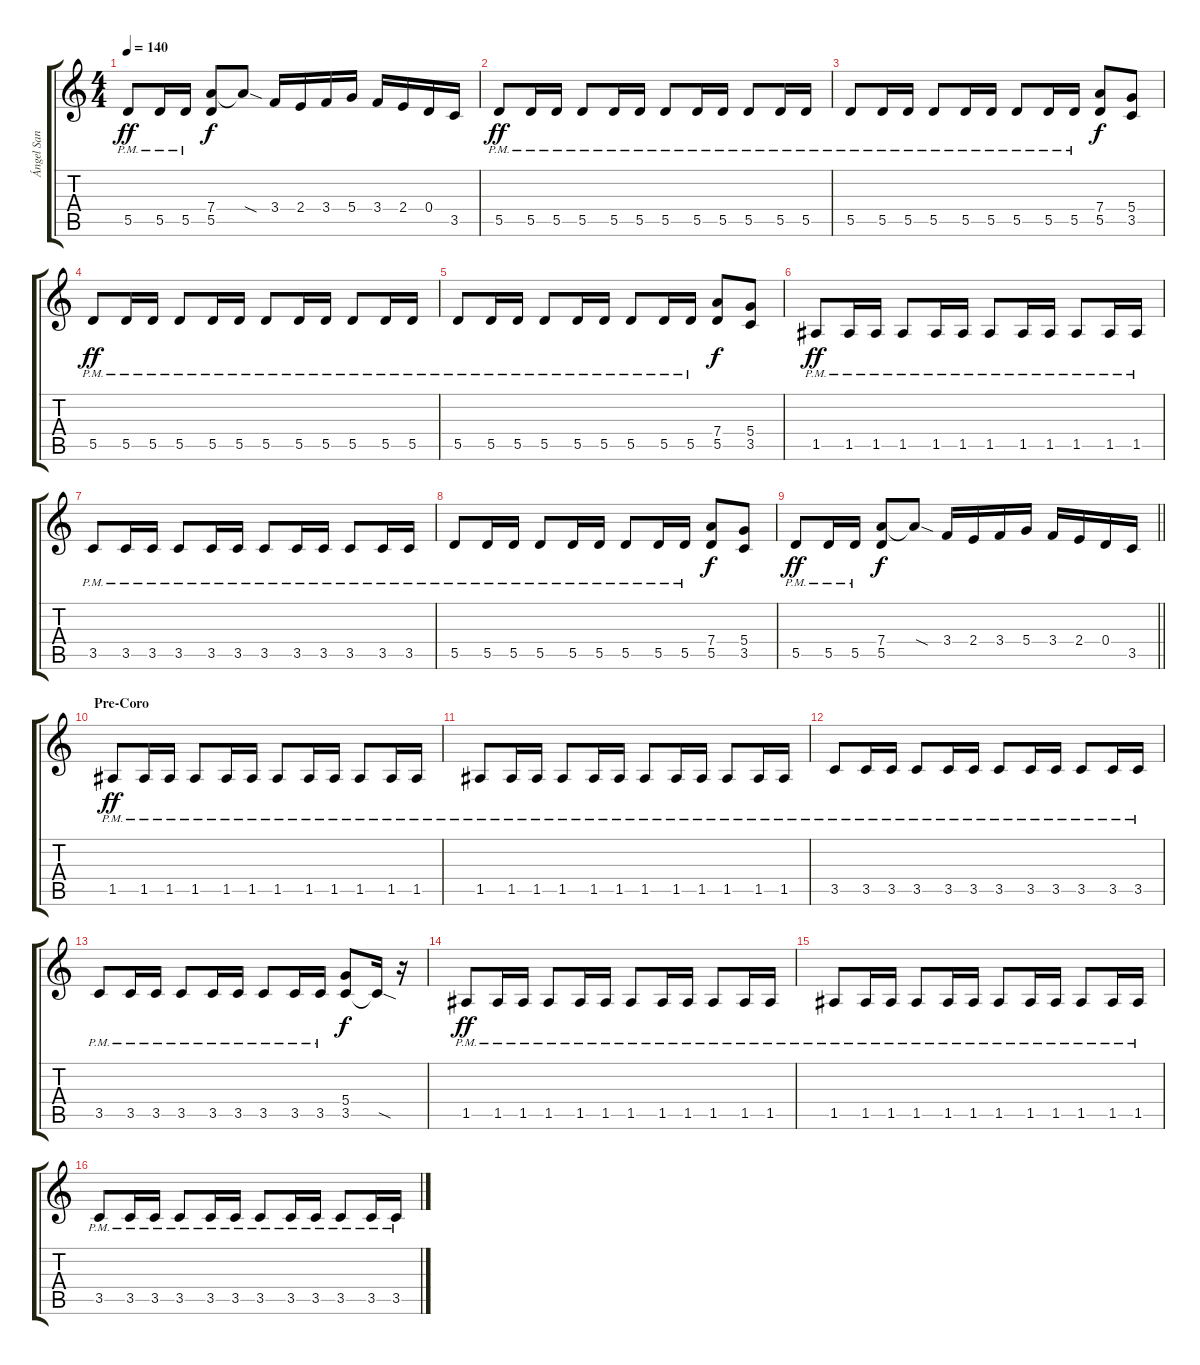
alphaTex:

\track ("Ángel San Juan" "Ángel San ") {instrument distortionguitar}
\staff {score tabs}
\tuning (E4 B3 G3 D3 A2 E2) {hide}
\ts (4 4)
\tempo 140
\clef g2
\ks c
5.5{pm}.8{dy ff} 5.5{pm}.16 5.5{pm}.16 (7.4 5.5).8{dy f} 7.4{sod t}.8 3.4.16 2.4.16 3.4.16 5.4.16 3.4.16 2.4.16 0.4.16 3.5.16 |
5.5{pm}.8{dy ff} 5.5{pm}.16 5.5{pm}.16 5.5{pm}.8 5.5{pm}.16 5.5{pm}.16 5.5{pm}.8 5.5{pm}.16 5.5{pm}.16 5.5{pm}.8 5.5{pm}.16 5.5{pm}.16 |
5.5{pm}.8 5.5{pm}.16 5.5{pm}.16 5.5{pm}.8 5.5{pm}.16 5.5{pm}.16 5.5{pm}.8 5.5{pm}.16 5.5{pm}.16 (7.4 5.5).8{dy f} (5.4 3.5).8 |
5.5{pm}.8{dy ff} 5.5{pm}.16 5.5{pm}.16 5.5{pm}.8 5.5{pm}.16 5.5{pm}.16 5.5{pm}.8 5.5{pm}.16 5.5{pm}.16 5.5{pm}.8 5.5{pm}.16 5.5{pm}.16 |
5.5{pm}.8 5.5{pm}.16 5.5{pm}.16 5.5{pm}.8 5.5{pm}.16 5.5{pm}.16 5.5{pm}.8 5.5{pm}.16 5.5{pm}.16 (7.4 5.5).8{dy f} (5.4 3.5).8 |
1.5{pm}.8{dy ff} 1.5{pm}.16 1.5{pm}.16 1.5{pm}.8 1.5{pm}.16 1.5{pm}.16 1.5{pm}.8 1.5{pm}.16 1.5{pm}.16 1.5{pm}.8 1.5{pm}.16 1.5{pm}.16 |
3.5{pm}.8 3.5{pm}.16 3.5{pm}.16 3.5{pm}.8 3.5{pm}.16 3.5{pm}.16 3.5{pm}.8 3.5{pm}.16 3.5{pm}.16 3.5{pm}.8 3.5{pm}.16 3.5{pm}.16 |
5.5{pm}.8 5.5{pm}.16 5.5{pm}.16 5.5{pm}.8 5.5{pm}.16 5.5{pm}.16 5.5{pm}.8 5.5{pm}.16 5.5{pm}.16 (7.4 5.5).8{dy f} (5.4 3.5).8 |
\barLineRight lightlight
5.5{pm}.8{dy ff} 5.5{pm}.16 5.5{pm}.16 (7.4 5.5).8{dy f} 7.4{sod t}.8 3.4.16 2.4.16 3.4.16 5.4.16 3.4.16 2.4.16 0.4.16 3.5.16 |
\section ("" "Pre-Coro")
1.5{pm}.8{dy ff} 1.5{pm}.16 1.5{pm}.16 1.5{pm}.8 1.5{pm}.16 1.5{pm}.16 1.5{pm}.8 1.5{pm}.16 1.5{pm}.16 1.5{pm}.8 1.5{pm}.16 1.5{pm}.16 |
1.5{pm}.8 1.5{pm}.16 1.5{pm}.16 1.5{pm}.8 1.5{pm}.16 1.5{pm}.16 1.5{pm}.8 1.5{pm}.16 1.5{pm}.16 1.5{pm}.8 1.5{pm}.16 1.5{pm}.16 |
3.5{pm}.8 3.5{pm}.16 3.5{pm}.16 3.5{pm}.8 3.5{pm}.16 3.5{pm}.16 3.5{pm}.8 3.5{pm}.16 3.5{pm}.16 3.5{pm}.8 3.5{pm}.16 3.5{pm}.16 |
3.5{pm}.8 3.5{pm}.16 3.5{pm}.16 3.5{pm}.8 3.5{pm}.16 3.5{pm}.16 3.5{pm}.8 3.5{pm}.16 3.5{pm}.16 (5.4 3.5).8{dy f} 3.5{sod t}.16 r.16 |
1.5{pm}.8{dy ff} 1.5{pm}.16 1.5{pm}.16 1.5{pm}.8 1.5{pm}.16 1.5{pm}.16 1.5{pm}.8 1.5{pm}.16 1.5{pm}.16 1.5{pm}.8 1.5{pm}.16 1.5{pm}.16 |
1.5{pm}.8 1.5{pm}.16 1.5{pm}.16 1.5{pm}.8 1.5{pm}.16 1.5{pm}.16 1.5{pm}.8 1.5{pm}.16 1.5{pm}.16 1.5{pm}.8 1.5{pm}.16 1.5{pm}.16 |
3.5{pm}.8 3.5{pm}.16 3.5{pm}.16 3.5{pm}.8 3.5{pm}.16 3.5{pm}.16 3.5{pm}.8 3.5{pm}.16 3.5{pm}.16 3.5{pm}.8 3.5{pm}.16 3.5{pm}.16
